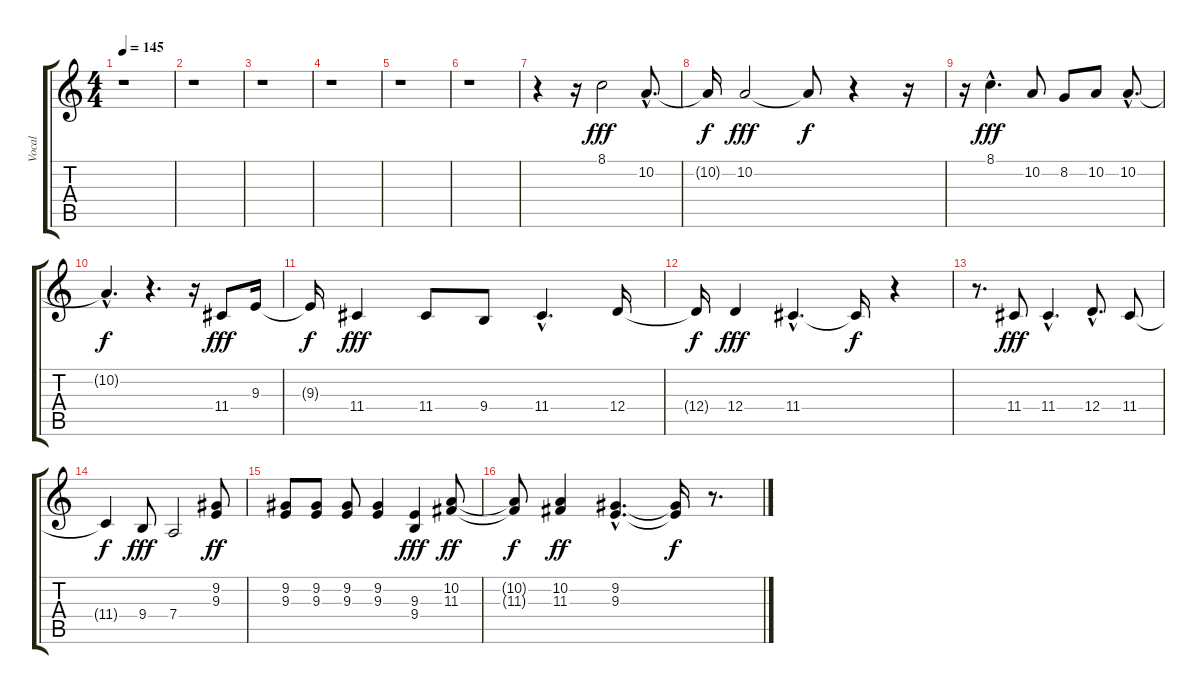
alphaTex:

\track ("Vocal " "Vocal ") {instrument oboe}
\staff {score tabs}
\tuning (E4 B3 G3 D3 A2 E2) {hide}
\ts (4 4)
\tempo 145
\clef g2
\ks c
r.1{dy fff} |
r.1 |
r.1 |
r.1 |
r.1 |
r.1 |
r.4 r.16 8.1.2 10.2{hac}.8{d} |
10.2{t}.16{dy f} 10.2.2{dy fff} 10.2{t}.8{dy f} r.4 r.16 |
r.16 8.1{hac}.4{d dy fff} 10.2.8 8.2.8 10.2.8 10.2{hac}.8{d} |
10.2{hac t}.4{d dy f} r.4{d} r.16 11.4.8{dy fff} 9.3.16 |
9.3{t}.16{dy f} 11.4.4{dy fff} 11.4.8 9.4.8 11.4{hac}.4{d} 12.4.16 |
12.4{t}.16{dy f} 12.4.4{dy fff} 11.4{hac}.4{d} 11.4{t}.16{dy f} r.4 |
r.8{d} 11.4.8{dy fff} 11.4{hac}.4{d} 12.4{hac}.8{d} 11.4.8 |
11.4{t}.4{dy f} 9.4.8{dy fff} 7.4.2 (9.2 9.3).8{dy ff} |
(9.2 9.3).8 (9.2 9.3).8 (9.2 9.3).8 (9.2 9.3).4 (9.3 9.4).4{dy fff} (10.2 11.3).8{dy ff} |
(10.2{t} 11.3{t}).8{dy f} (10.2 11.3).4{dy ff} (9.2{hac} 9.3{hac}).4{d} (9.2{t} 9.3{t}).16{dy f} r.8{d}
